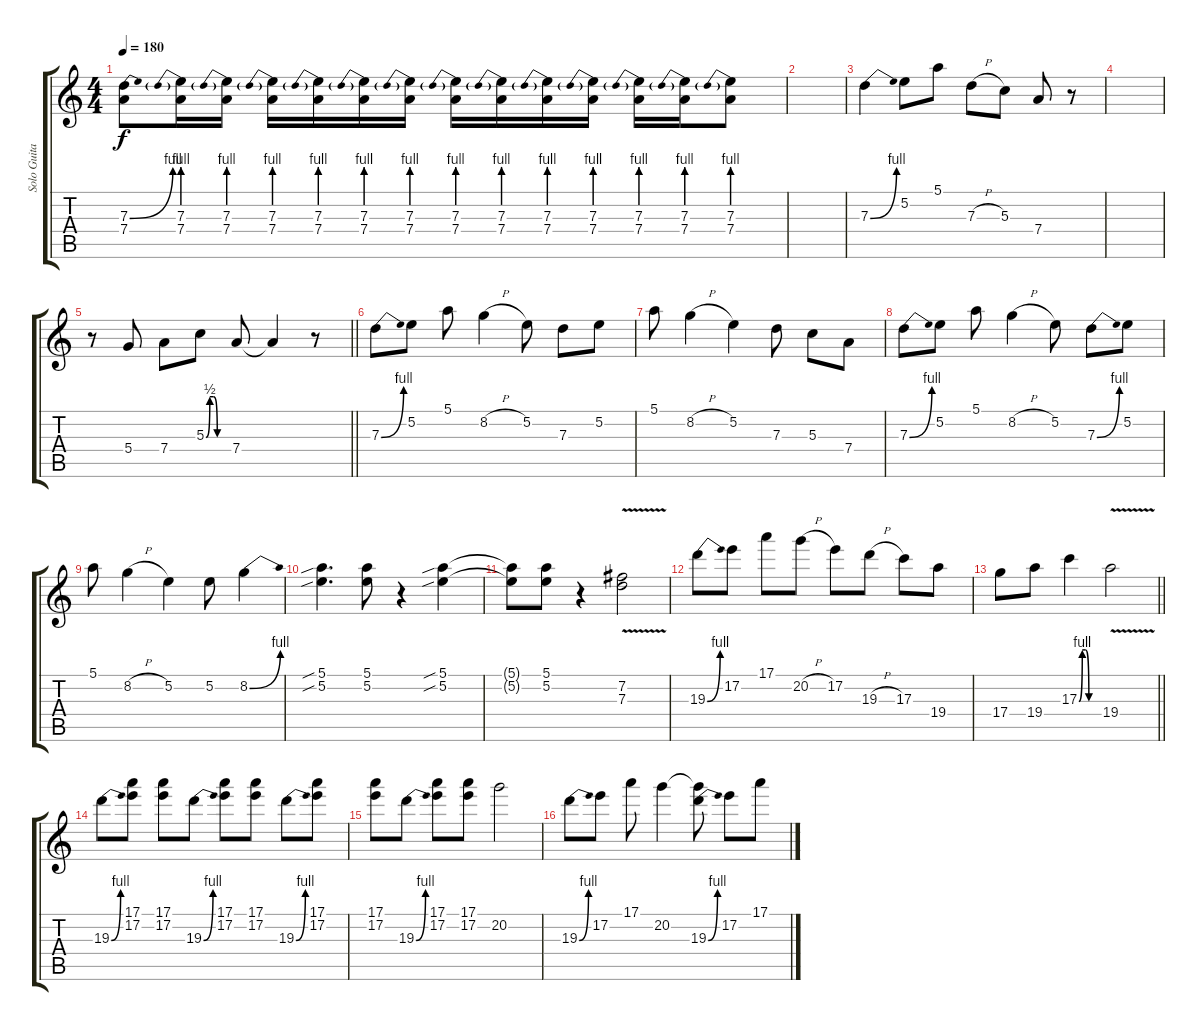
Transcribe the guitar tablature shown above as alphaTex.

\track ("Solo Guitar" "Solo Guita") {instrument overdrivenguitar}
\staff {score tabs}
\tuning (E4 B3 G3 D3 A2 E2) {hide}
\ts (4 4)
\tempo 180
\clef g2
\ks c
(7.3{be (bend 0 0 60 4)} 7.4).8{dy f} (7.3{be (prebend 0 4 60 4)} 7.4).16 (7.3{be (prebend 0 4 60 4)} 7.4).16 (7.3{be (prebend 0 4 60 4)} 7.4).16 (7.3{be (prebend 0 4 60 4)} 7.4).16 (7.3{be (prebend 0 4 60 4)} 7.4).16 (7.3{be (prebend 0 4 60 4)} 7.4).16 (7.3{be (prebend 0 4 60 4)} 7.4).16 (7.3{be (prebend 0 4 60 4)} 7.4).16 (7.3{be (prebend 0 4 60 4)} 7.4).16 (7.3{be (prebend 0 4 60 4)} 7.4).16 (7.3{be (prebend 0 4 60 4)} 7.4).16 (7.3{be (prebend 0 4 60 4)} 7.4).16 (7.3{be (prebend 0 4 60 4)} 7.4).8 |
|
7.3{be (bend 0 0 60 4)}.4 5.2.8 5.1.8 7.3{h}.8 5.3.8 7.4.8 r.8 |
|
\barLineRight lightlight
r.8 5.4.8 7.4.8 5.3{be (custom 0 0 10 2 20 2 30 0 60 0)}.8 7.4.8 7.4{t}.4 r.8 |
7.3{be (bend 0 0 60 4)}.8 5.2.8 5.1.8 8.2{h}.4 5.2.8 7.3.8 5.2.8 |
5.1.8 8.2{h}.4 5.2.4 7.3.8 5.3.8 7.4.8 |
7.3{be (bend 0 0 60 4)}.8 5.2.8 5.1.8 8.2{h}.4 5.2.8 7.3{be (bend 0 0 60 4)}.8 5.2.8 |
5.1.8 8.2{h}.4 5.2.4 5.2.8 8.2{be (bend 0 0 60 4)}.4 |
(5.1{sib} 5.2{sib}).4{d} (5.1 5.2).8 r.4 (5.1{sib} 5.2{sib}).4 |
(5.1{t} 5.2{t}).8 (5.1 5.2).8 r.4 (7.2 7.3{v}).2 |
19.3{be (bend 0 0 60 4)}.8 17.2.8 17.1.8 20.2{h}.8 17.2.8 19.3{h}.8 17.3.8 19.4.8 |
\barLineRight lightlight
17.4.8 19.4.8 17.3{be (custom 0 0 10 4 20 4 30 0 60 0)}.4 19.4{v}.2 |
19.3{be (bend 0 0 60 4)}.8 (17.1 17.2).8 (17.1 17.2).8 19.3{be (bend 0 0 60 4)}.8 (17.1 17.2).8 (17.1 17.2).8 19.3{be (bend 0 0 60 4)}.8 (17.1 17.2).8 |
(17.1 17.2).8 19.3{be (bend 0 0 60 4)}.8 (17.1 17.2).8 (17.1 17.2).8 20.2.2 |
19.3{be (bend 0 0 60 4)}.8 17.2.8 17.1.8 20.2.4 (20.2{t} 19.3{be (bend 0 0 60 4)}).8 17.2.8 17.1.8
